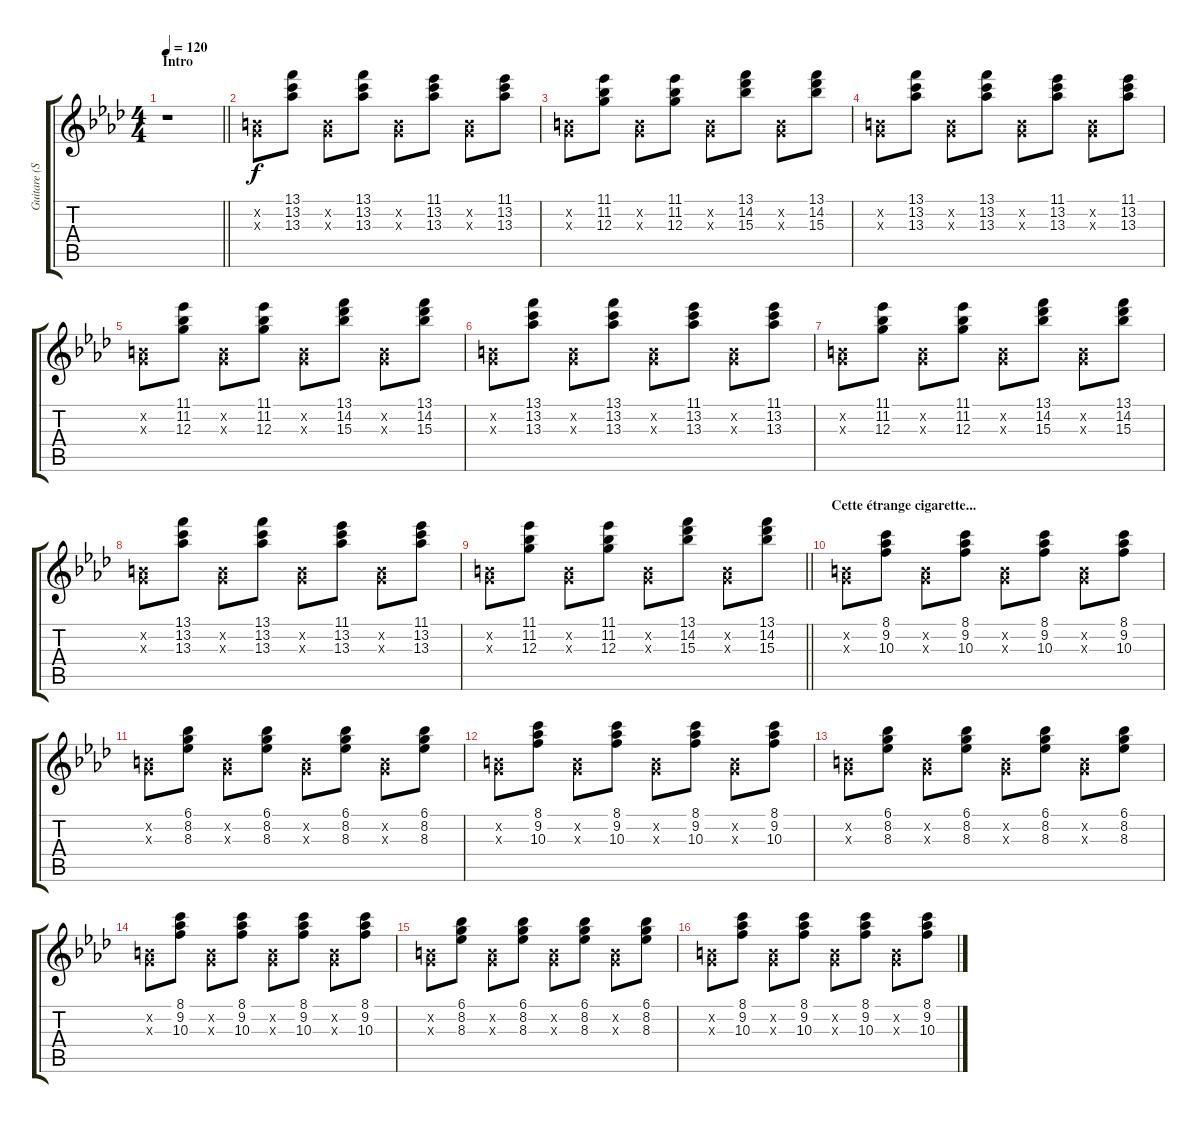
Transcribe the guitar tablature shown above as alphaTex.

\track ("Guitare (Son clair)" "Guitare (S") {instrument electricguitarjazz}
\staff {score tabs}
\tuning (E4 B3 G3 D3 A2 E2) {hide}
\ts (4 4)
\section ("" "Intro")
\tempo 120
\clef g2
\barLineRight lightlight
\ks fminor
r.1{dy f instrument electricguitarjazz} |
(0.2{x} 0.3{x}).8 (13.1 13.2 13.3).8 (0.2{x} 0.3{x}).8 (13.1 13.2 13.3).8 (0.2{x} 0.3{x}).8 (11.1 13.2 13.3).8 (0.2{x} 0.3{x}).8 (11.1 13.2 13.3).8 |
(0.2{x} 0.3{x}).8 (11.1 11.2 12.3).8 (0.2{x} 0.3{x}).8 (11.1 11.2 12.3).8 (0.2{x} 0.3{x}).8 (13.1 14.2 15.3).8 (0.2{x} 0.3{x}).8 (13.1 14.2 15.3).8 |
(0.2{x} 0.3{x}).8 (13.1 13.2 13.3).8 (0.2{x} 0.3{x}).8 (13.1 13.2 13.3).8 (0.2{x} 0.3{x}).8 (11.1 13.2 13.3).8 (0.2{x} 0.3{x}).8 (11.1 13.2 13.3).8 |
(0.2{x} 0.3{x}).8 (11.1 11.2 12.3).8 (0.2{x} 0.3{x}).8 (11.1 11.2 12.3).8 (0.2{x} 0.3{x}).8 (13.1 14.2 15.3).8 (0.2{x} 0.3{x}).8 (13.1 14.2 15.3).8 |
(0.2{x} 0.3{x}).8 (13.1 13.2 13.3).8 (0.2{x} 0.3{x}).8 (13.1 13.2 13.3).8 (0.2{x} 0.3{x}).8 (11.1 13.2 13.3).8 (0.2{x} 0.3{x}).8 (11.1 13.2 13.3).8 |
(0.2{x} 0.3{x}).8 (11.1 11.2 12.3).8 (0.2{x} 0.3{x}).8 (11.1 11.2 12.3).8 (0.2{x} 0.3{x}).8 (13.1 14.2 15.3).8 (0.2{x} 0.3{x}).8 (13.1 14.2 15.3).8 |
(0.2{x} 0.3{x}).8 (13.1 13.2 13.3).8 (0.2{x} 0.3{x}).8 (13.1 13.2 13.3).8 (0.2{x} 0.3{x}).8 (11.1 13.2 13.3).8 (0.2{x} 0.3{x}).8 (11.1 13.2 13.3).8 |
\barLineRight lightlight
(0.2{x} 0.3{x}).8 (11.1 11.2 12.3).8 (0.2{x} 0.3{x}).8 (11.1 11.2 12.3).8 (0.2{x} 0.3{x}).8 (13.1 14.2 15.3).8 (0.2{x} 0.3{x}).8 (13.1 14.2 15.3).8 |
\section ("" "Cette étrange cigarette...")
(0.2{x} 0.3{x}).8 (8.1 9.2 10.3).8 (0.2{x} 0.3{x}).8 (8.1 9.2 10.3).8 (0.2{x} 0.3{x}).8 (8.1 9.2 10.3).8 (0.2{x} 0.3{x}).8 (8.1 9.2 10.3).8 |
(0.2{x} 0.3{x}).8 (6.1 8.2 8.3).8 (0.2{x} 0.3{x}).8 (6.1 8.2 8.3).8 (0.2{x} 0.3{x}).8 (6.1 8.2 8.3).8 (0.2{x} 0.3{x}).8 (6.1 8.2 8.3).8 |
(0.2{x} 0.3{x}).8 (8.1 9.2 10.3).8 (0.2{x} 0.3{x}).8 (8.1 9.2 10.3).8 (0.2{x} 0.3{x}).8 (8.1 9.2 10.3).8 (0.2{x} 0.3{x}).8 (8.1 9.2 10.3).8 |
(0.2{x} 0.3{x}).8 (6.1 8.2 8.3).8 (0.2{x} 0.3{x}).8 (6.1 8.2 8.3).8 (0.2{x} 0.3{x}).8 (6.1 8.2 8.3).8 (0.2{x} 0.3{x}).8 (6.1 8.2 8.3).8 |
(0.2{x} 0.3{x}).8 (8.1 9.2 10.3).8 (0.2{x} 0.3{x}).8 (8.1 9.2 10.3).8 (0.2{x} 0.3{x}).8 (8.1 9.2 10.3).8 (0.2{x} 0.3{x}).8 (8.1 9.2 10.3).8 |
(0.2{x} 0.3{x}).8 (6.1 8.2 8.3).8 (0.2{x} 0.3{x}).8 (6.1 8.2 8.3).8 (0.2{x} 0.3{x}).8 (6.1 8.2 8.3).8 (0.2{x} 0.3{x}).8 (6.1 8.2 8.3).8 |
(0.2{x} 0.3{x}).8 (8.1 9.2 10.3).8 (0.2{x} 0.3{x}).8 (8.1 9.2 10.3).8 (0.2{x} 0.3{x}).8 (8.1 9.2 10.3).8 (0.2{x} 0.3{x}).8 (8.1 9.2 10.3).8
